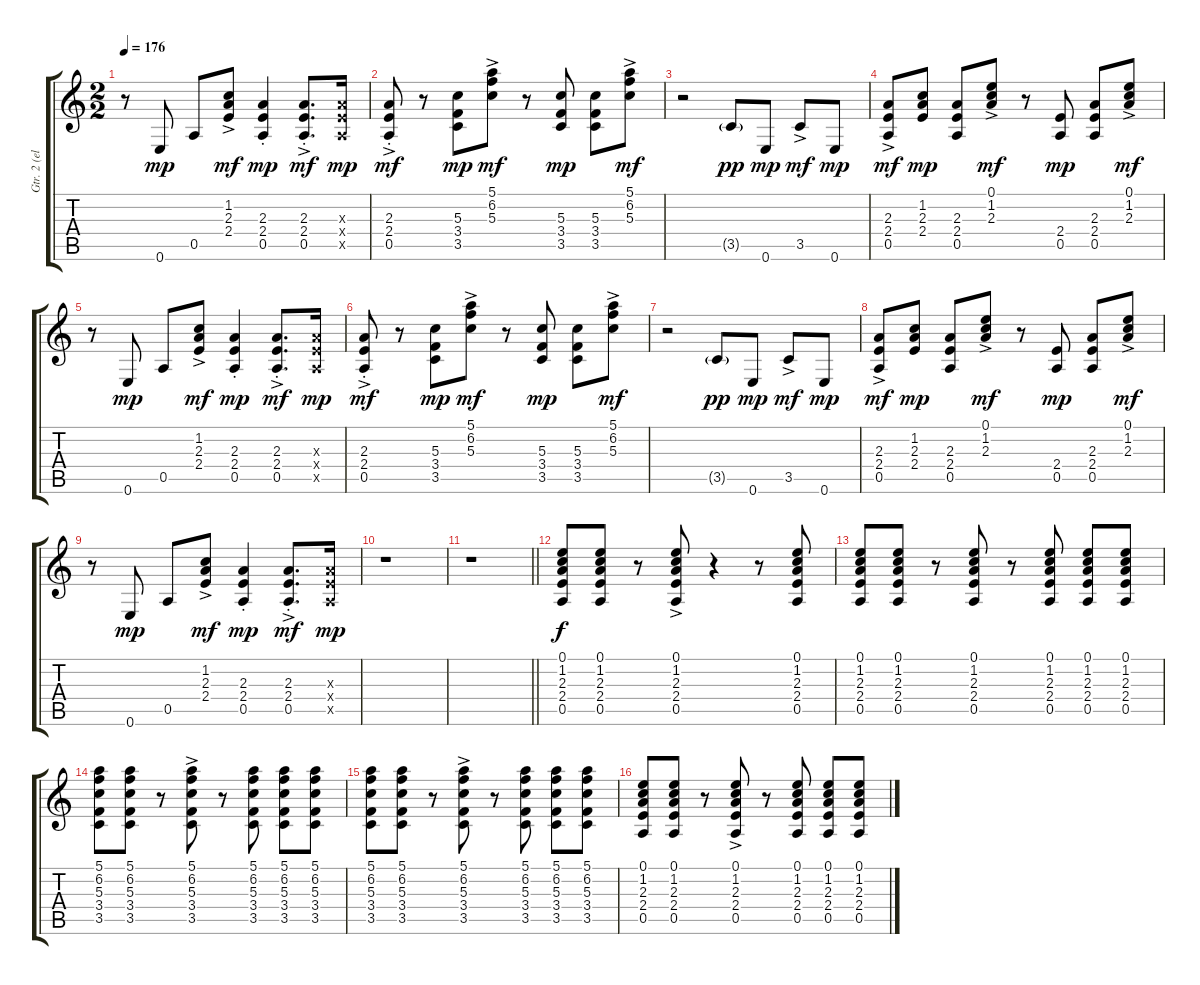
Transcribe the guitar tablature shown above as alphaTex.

\track ("Gtr. 2 (elec)" "Gtr. 2 (el") {instrument overdrivenguitar}
\staff {score tabs}
\tuning (E4 B3 G3 D3 A2 E2) {hide}
\ts (2 2)
\tempo 176
\clef g2
\ks c
r.8{dy mf} 0.6.8{dy mp} 0.5.8 (1.2{ac} 2.3{ac} 2.4{ac}).8{dy mf} (2.3{st} 2.4{st} 0.5{st}).4{dy mp} (2.3{ac st} 2.4{ac st} 0.5{ac st}).8{d dy mf} (2.3{x} 2.4{x} 0.5{x}).16{dy mp} |
(2.3{ac st} 2.4{ac st} 0.5{ac st}).8{dy mf} r.8 (5.3 3.4 3.5).8{dy mp} (5.1{ac} 6.2{ac} 5.3{ac}).8{dy mf} r.8 (5.3 3.4 3.5).8{dy mp} (5.3 3.4 3.5).8 (5.1{ac} 6.2{ac} 5.3{ac}).8{dy mf} |
r.2 3.5{g}.8{dy pp} 0.6.8{dy mp} 3.5{ac}.8{dy mf} 0.6.8{dy mp} |
(2.3 2.4{ac} 0.5{ac}).8{dy mf} (1.2 2.3 2.4).8{dy mp} (2.3 2.4 0.5).8 (0.1{ac} 1.2{ac} 2.3{ac}).8{dy mf} r.8 (2.4 0.5).8{dy mp} (2.3 2.4 0.5).8 (0.1{ac} 1.2{ac} 2.3{ac}).8{dy mf} |
r.8 0.6.8{dy mp} 0.5.8 (1.2{ac} 2.3{ac} 2.4{ac}).8{dy mf} (2.3{st} 2.4{st} 0.5{st}).4{dy mp} (2.3{ac st} 2.4{ac st} 0.5{ac st}).8{d dy mf} (2.3{x} 2.4{x} 0.5{x}).16{dy mp} |
(2.3{ac st} 2.4{ac st} 0.5{ac st}).8{dy mf} r.8 (5.3 3.4 3.5).8{dy mp} (5.1{ac} 6.2{ac} 5.3{ac}).8{dy mf} r.8 (5.3 3.4 3.5).8{dy mp} (5.3 3.4 3.5).8 (5.1{ac} 6.2{ac} 5.3{ac}).8{dy mf} |
r.2 3.5{g}.8{dy pp} 0.6.8{dy mp} 3.5{ac}.8{dy mf} 0.6.8{dy mp} |
(2.3 2.4{ac} 0.5{ac}).8{dy mf} (1.2 2.3 2.4).8{dy mp} (2.3 2.4 0.5).8 (0.1{ac} 1.2{ac} 2.3{ac}).8{dy mf} r.8 (2.4 0.5).8{dy mp} (2.3 2.4 0.5).8 (0.1{ac} 1.2{ac} 2.3{ac}).8{dy mf} |
r.8 0.6.8{dy mp} 0.5.8 (1.2{ac} 2.3{ac} 2.4{ac}).8{dy mf} (2.3{st} 2.4{st} 0.5{st}).4{dy mp} (2.3{ac st} 2.4{ac st} 0.5{ac st}).8{d dy mf} (2.3{x} 2.4{x} 0.5{x}).16{dy mp} |
r.1 |
\barLineRight lightlight
r.1 |
(0.1 1.2 2.3 2.4 0.5).8{dy f} (0.1 1.2 2.3 2.4 0.5).8 r.8 (0.1{ac} 1.2{ac} 2.3{ac} 2.4{ac} 0.5{ac}).8 r.4 r.8 (0.1 1.2 2.3 2.4 0.5).8 |
(0.1 1.2 2.3 2.4 0.5).8 (0.1 1.2 2.3 2.4 0.5).8 r.8 (0.1 1.2 2.3 2.4 0.5).8 r.8 (0.1 1.2 2.3 2.4 0.5).8 (0.1 1.2 2.3 2.4 0.5).8 (0.1 1.2 2.3 2.4 0.5).8 |
(5.1 6.2 5.3 3.4 3.5).8 (5.1 6.2 5.3 3.4 3.5).8 r.8 (5.1{ac} 6.2{ac} 5.3{ac} 3.4{ac} 3.5{ac}).8 r.8 (5.1 6.2 5.3 3.4 3.5).8 (5.1 6.2 5.3 3.4 3.5).8 (5.1 6.2 5.3 3.4 3.5).8 |
(5.1 6.2 5.3 3.4 3.5).8 (5.1 6.2 5.3 3.4 3.5).8 r.8 (5.1{ac} 6.2{ac} 5.3{ac} 3.4{ac} 3.5{ac}).8 r.8 (5.1 6.2 5.3 3.4 3.5).8 (5.1 6.2 5.3 3.4 3.5).8 (5.1 6.2 5.3 3.4 3.5).8 |
(0.1 1.2 2.3 2.4 0.5).8 (0.1 1.2 2.3 2.4 0.5).8 r.8 (0.1{ac} 1.2{ac} 2.3{ac} 2.4{ac} 0.5{ac}).8 r.8 (0.1 1.2 2.3 2.4 0.5).8 (0.1 1.2 2.3 2.4 0.5).8 (0.1 1.2 2.3 2.4 0.5).8
